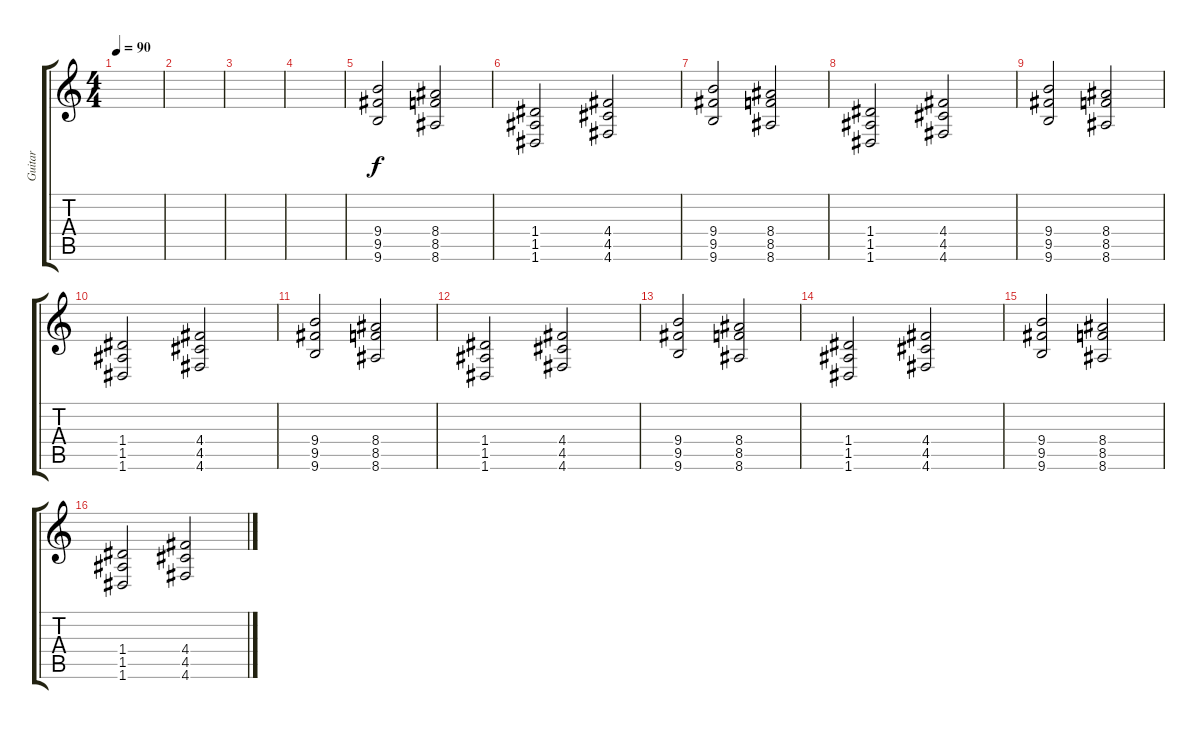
\track ("Guitar" "Guitar") {instrument overdrivenguitar}
\staff {score tabs}
\tuning (E4 B3 G3 D3 A2 D2) {hide}
\ts (4 4)
\tempo 90
\clef g2
\ks c
|
|
|
|
(9.4 9.5 9.6).2 (8.4 8.5 8.6).2 |
(1.4 1.5 1.6).2 (4.4 4.5 4.6).2 |
(9.4 9.5 9.6).2 (8.4 8.5 8.6).2 |
(1.4 1.5 1.6).2 (4.4 4.5 4.6).2 |
(9.4 9.5 9.6).2 (8.4 8.5 8.6).2 |
(1.4 1.5 1.6).2 (4.4 4.5 4.6).2 |
(9.4 9.5 9.6).2 (8.4 8.5 8.6).2 |
(1.4 1.5 1.6).2 (4.4 4.5 4.6).2 |
(9.4 9.5 9.6).2 (8.4 8.5 8.6).2 |
(1.4 1.5 1.6).2 (4.4 4.5 4.6).2 |
(9.4 9.5 9.6).2 (8.4 8.5 8.6).2 |
(1.4 1.5 1.6).2 (4.4 4.5 4.6).2
